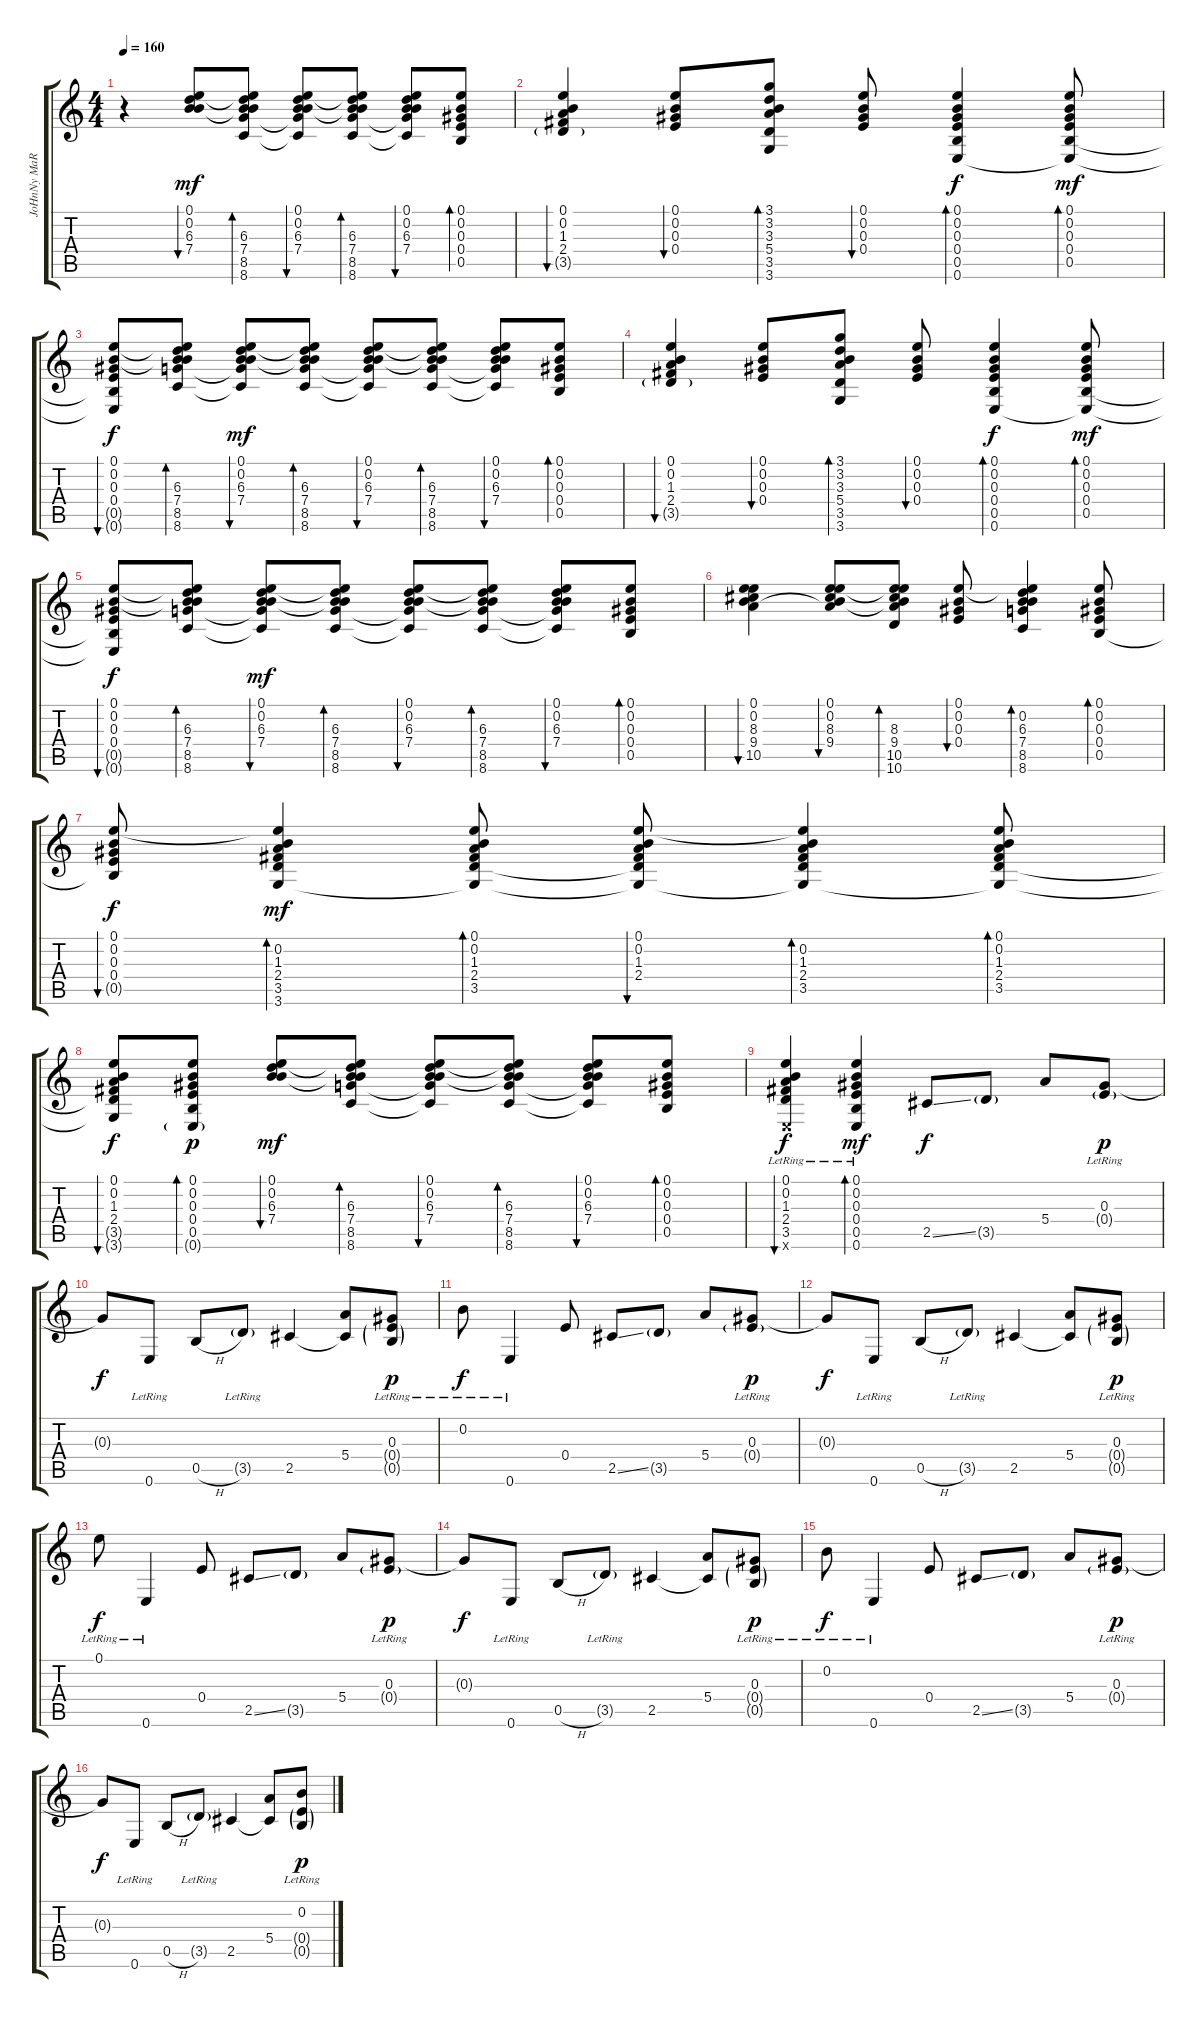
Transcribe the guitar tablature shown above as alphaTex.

\track ("JoHnNy MaRr" "JoHnNy MaR") {instrument electricguitarclean}
\staff {score tabs}
\tuning (E4 B3 Ab3 E3 B2 E2) {hide}
\ts (4 4)
\tempo 160
\clef g2
\ks c
r.4{dy mf instrument electricguitarclean} (0.1 0.2 6.3 7.4).8{bu 30} (0.1{t} 0.2{t} 6.3 7.4 8.5 8.6).8{bd 30} (0.1 0.2 6.3 7.4 8.5{t} 8.6{t}).8{bu 30} (0.1{t} 0.2{t} 6.3 7.4 8.5 8.6).8{bd 30} (0.1 0.2 6.3 7.4 8.5{t} 8.6{t}).8{bu 30} (0.1 0.2 0.3 0.4 0.5).8{bd 30} |
(0.1 0.2 1.3 2.4 3.5{g}).4{bu 30} (0.1 0.2 0.3 0.4).8{bu 30} (3.1 3.2 3.3 5.4 3.5 3.6).8{bd 30} (0.1 0.2 0.3 0.4).8{bu 60} (0.1 0.2 0.3 0.4 0.5 0.6).4{bd 30 dy f} (0.1 0.2 0.3 0.4 0.5 0.6{t}).8{bd 30 dy mf} |
(0.1 0.2 0.3 0.4 0.5{t} 0.6{t}).8{bu 30 dy f} (0.1{t} 0.2{t} 6.3 7.4 8.5 8.6).8{bd 30} (0.1 0.2 6.3 7.4 8.5{t} 8.6{t}).8{bu 60 dy mf} (0.1{t} 0.2{t} 6.3 7.4 8.5 8.6).8{bd 30} (0.1 0.2 6.3 7.4 8.5{t} 8.6{t}).8{bu 30} (0.1{t} 0.2{t} 6.3 7.4 8.5 8.6).8{bd 30} (0.1 0.2 6.3 7.4 8.5{t} 8.6{t}).8{bu 30} (0.1 0.2 0.3 0.4 0.5).8{bd 30} |
(0.1 0.2 1.3 2.4 3.5{g}).4{bu 30} (0.1 0.2 0.3 0.4).8{bu 30} (3.1 3.2 3.3 5.4 3.5 3.6).8{bd 30} (0.1 0.2 0.3 0.4).8{bu 60} (0.1 0.2 0.3 0.4 0.5 0.6).4{bd 30 dy f} (0.1 0.2 0.3 0.4 0.5 0.6{t}).8{bd 30 dy mf} |
(0.1 0.2 0.3 0.4 0.5{t} 0.6{t}).8{bu 30 dy f} (0.1{t} 0.2{t} 6.3 7.4 8.5 8.6).8{bd 30} (0.1 0.2 6.3 7.4 8.5{t} 8.6{t}).8{bu 60 dy mf} (0.1{t} 0.2{t} 6.3 7.4 8.5 8.6).8{bd 30} (0.1 0.2 6.3 7.4 8.5{t} 8.6{t}).8{bu 30} (0.1{t} 0.2{t} 6.3 7.4 8.5 8.6).8{bd 30} (0.1 0.2 6.3 7.4 8.5{t} 8.6{t}).8{bu 30} (0.1 0.2 0.3 0.4 0.5).8{bd 30} |
(0.1 0.2 8.3 9.4 10.5).4{bu 30} (0.1 0.2 8.3 9.4 10.5{t}).8{bu 30} (0.1{t} 0.2{t} 8.3 9.4 10.5 10.6).8{bd 30} (0.1 0.2 0.3 0.4).8{bu 30} (0.1{t} 0.2 6.3 7.4 8.5 8.6).4{bd 30} (0.1 0.2 0.3 0.4 0.5).8{bd 30} |
(0.1 0.2 0.3 0.4 0.5{t}).8{bu 60 dy f} (0.1{t} 0.2 1.3 2.4 3.5 3.6).4{bd 30 dy mf} (0.1 0.2 1.3 2.4 3.5 3.6{t}).8{bd 30} (0.1 0.2 1.3 2.4 3.5{t} 3.6{t}).8{bu 30} (0.1{t} 0.2 1.3 2.4 3.5 3.6{t}).4{bd 30} (0.1 0.2 1.3 2.4 3.5 3.6{t}).8{bd 30} |
(0.1 0.2 1.3 2.4 3.5{t} 3.6{t}).8{bu 30 dy f} (0.1 0.2 0.3 0.4 0.5 0.6{g}).8{bd 60 dy p volume 13} (0.1 0.2 6.3 7.4).8{bu 30 dy mf volume 16} (0.1{t} 0.2{t} 6.3 7.4 8.5 8.6).8{bd 30} (0.1 0.2 6.3 7.4 8.5{t} 8.6{t}).8{bu 30} (0.1{t} 0.2{t} 6.3 7.4 8.5 8.6).8{bd 30} (0.1 0.2 6.3 7.4 8.5{t} 8.6{t}).8{bu 30} (0.1 0.2 0.3 0.4 0.5).8{bd 30} |
(0.1{lr} 0.2{lr} 1.3{lr} 2.4{lr} 3.5 0.6{x}).4{bu 30 dy f} (0.1{lr} 0.2{lr} 0.3{lr} 0.4{lr} 0.5{lr} 0.6{lr}).4{bd 60 dy mf} 2.5{ss}.8{dy f} 3.5{g}.8 5.4.8 (0.3{lr} 0.4{g lr}).8{dy p} |
0.3{t}.8{dy f} 0.6{lr}.8 0.5{h}.8 3.5{g lr}.8 2.5.4 (5.4 2.5{t}).8 (0.3{lr} 0.4{g lr} 0.5{g lr}).8{dy p} |
0.2{lr}.8{dy f} 0.6{lr}.4 0.4.8 2.5{ss}.8 3.5{g}.8 5.4.8 (0.3{lr} 0.4{g lr}).8{dy p} |
0.3{t}.8{dy f} 0.6{lr}.8 0.5{h}.8 3.5{g lr}.8 2.5.4 (5.4 2.5{t}).8 (0.3{lr} 0.4{g lr} 0.5{g lr}).8{dy p} |
0.1{lr}.8{dy f} 0.6{lr}.4 0.4.8 2.5{ss}.8 3.5{g}.8 5.4.8 (0.3{lr} 0.4{g lr}).8{dy p} |
0.3{t}.8{dy f} 0.6{lr}.8 0.5{h}.8 3.5{g lr}.8 2.5.4 (5.4 2.5{t}).8 (0.3{lr} 0.4{g lr} 0.5{g lr}).8{dy p} |
0.2{lr}.8{dy f} 0.6{lr}.4 0.4.8 2.5{ss}.8 3.5{g}.8 5.4.8 (0.3{lr} 0.4{g lr}).8{dy p} |
0.3{t}.8{dy f} 0.6{lr}.8 0.5{h}.8 3.5{g lr}.8 2.5.4 (5.4 2.5{t}).8 (0.2 0.4{g lr} 0.5{g lr}).8{dy p}
